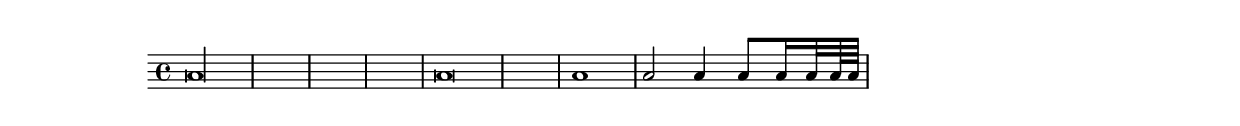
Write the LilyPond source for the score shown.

\header {
texidoc="Automatic beamer behaves nicely."
}
\version "1.7.6"

\include "paper16.ly"
\paper  { linewidth = 390.000000 \pt } 

\score {
  \notes \relative c'' {
    a\longa a\breve  
    a1 a2 a4 a8 a16 a32 a64 a64 
  }
  \paper {
    \translator {
      \StaffContext
	\remove "Clef_engraver"
%%	\remove "Staff_symbol_engraver"
    }
  }
}
%% new-chords-done %%